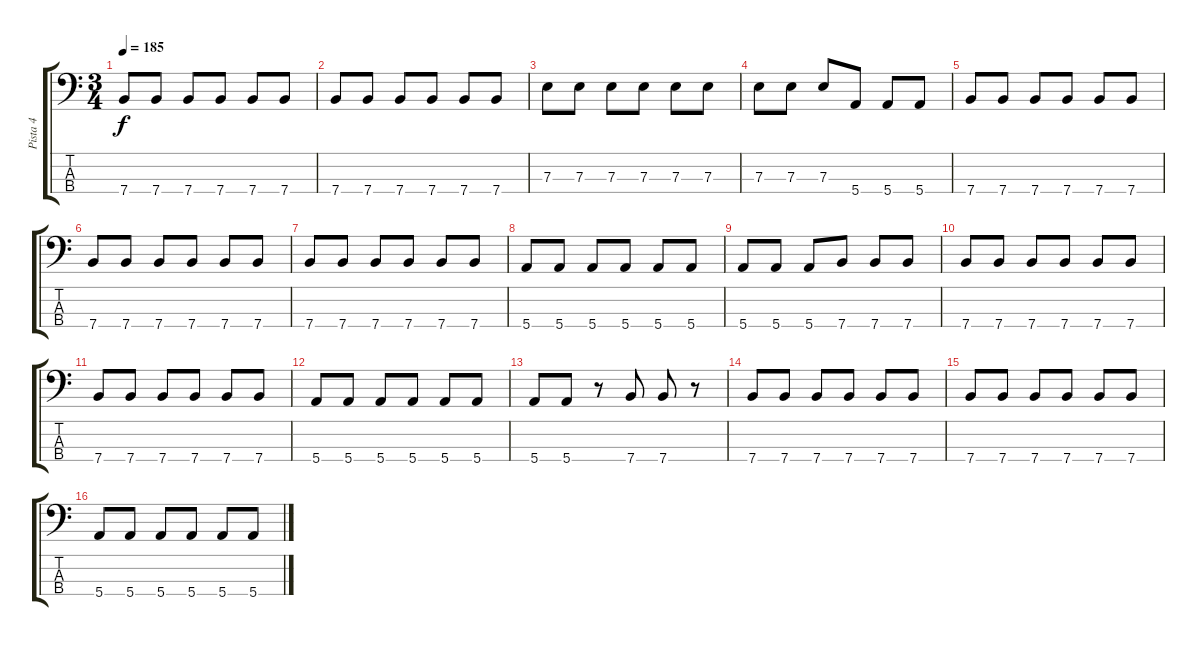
\track ("Pista 4" "Pista 4") {instrument fretlessbass}
\staff {score tabs}
\tuning (G2 D2 A1 E1) {hide}
\ts (3 4)
\tempo 185
\clef f4
\ks c
7.4.8{dy f} 7.4.8 7.4.8 7.4.8 7.4.8 7.4.8 |
7.4.8 7.4.8 7.4.8 7.4.8 7.4.8 7.4.8 |
7.3.8 7.3.8 7.3.8 7.3.8 7.3.8 7.3.8 |
7.3.8 7.3.8 7.3.8 5.4.8 5.4.8 5.4.8 |
7.4.8 7.4.8 7.4.8 7.4.8 7.4.8 7.4.8 |
7.4.8 7.4.8 7.4.8 7.4.8 7.4.8 7.4.8 |
7.4.8 7.4.8 7.4.8 7.4.8 7.4.8 7.4.8 |
5.4.8 5.4.8 5.4.8 5.4.8 5.4.8 5.4.8 |
5.4.8 5.4.8 5.4.8 7.4.8 7.4.8 7.4.8 |
7.4.8 7.4.8 7.4.8 7.4.8 7.4.8 7.4.8 |
7.4.8 7.4.8 7.4.8 7.4.8 7.4.8 7.4.8 |
5.4.8 5.4.8 5.4.8 5.4.8 5.4.8 5.4.8 |
5.4.8 5.4.8 r.8 7.4.8 7.4.8 r.8 |
7.4.8 7.4.8 7.4.8 7.4.8 7.4.8 7.4.8 |
7.4.8 7.4.8 7.4.8 7.4.8 7.4.8 7.4.8 |
5.4.8 5.4.8 5.4.8 5.4.8 5.4.8 5.4.8
